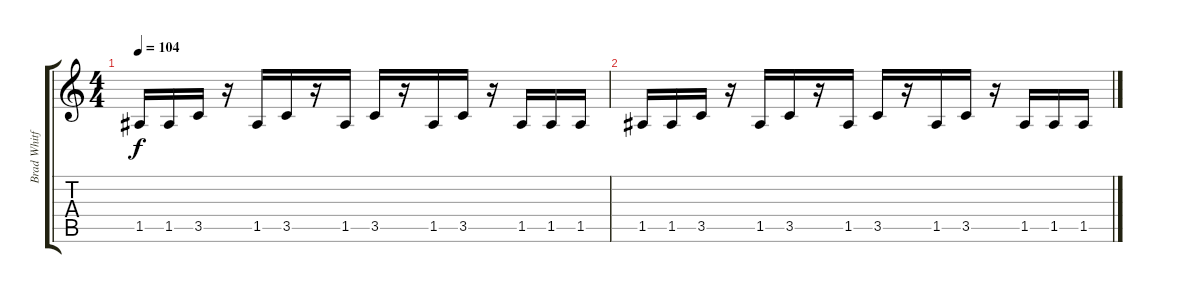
\track ("Brad Whitford" "Brad Whitf") {instrument distortionguitar}
\staff {score tabs}
\tuning (E4 B3 G3 D3 A2 E2) {hide}
\ts (4 4)
\tempo 104
\clef g2
\ks c
1.5.16{dy f volume 2} 1.5.16 3.5.16 r.16 1.5.16 3.5.16 r.16 1.5.16 3.5.16 r.16 1.5.16 3.5.16 r.16 1.5.16 1.5.16 1.5.16 |
1.5.16{volume 1} 1.5.16 3.5.16 r.16 1.5.16 3.5.16 r.16 1.5.16 3.5.16{volume 0} r.16 1.5.16 3.5.16 r.16 1.5.16 1.5.16 1.5.16
